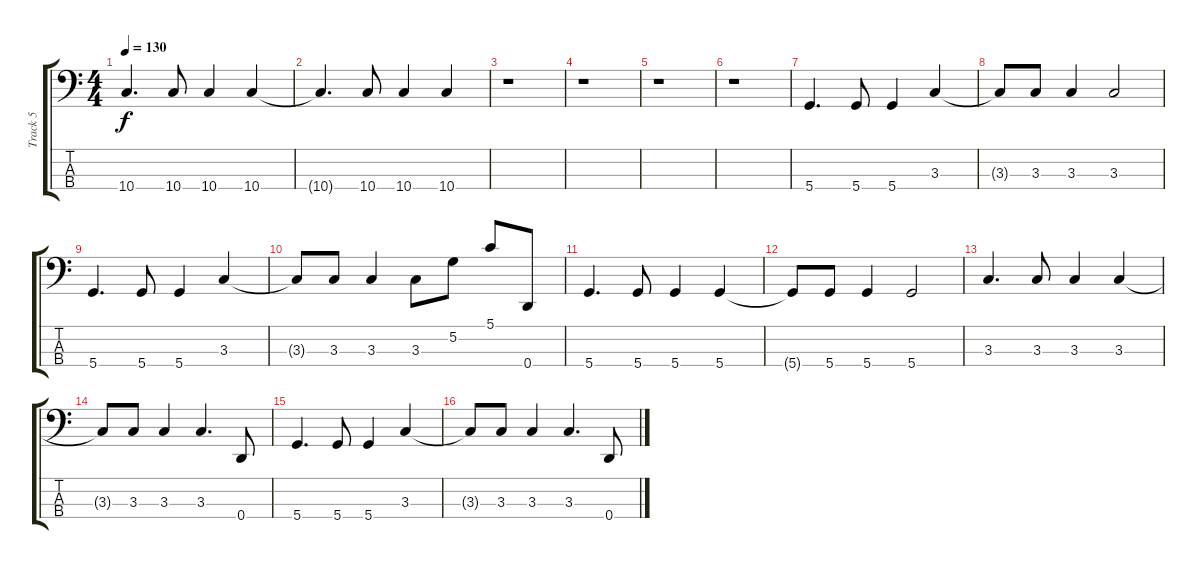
\track ("Track 5" "Track 5") {instrument electricbassfinger}
\staff {score tabs}
\tuning (G2 D2 A1 D1) {hide}
\ts (4 4)
\tempo 130
\clef f4
\ks c
10.4.4{d dy f} 10.4.8 10.4.4 10.4.4 |
10.4{t}.4{d} 10.4.8 10.4.4 10.4.4 |
r.1 |
r.1 |
r.1 |
r.1 |
5.4.4{d} 5.4.8 5.4.4 3.3.4 |
3.3{t}.8 3.3.8 3.3.4 3.3.2 |
5.4.4{d} 5.4.8 5.4.4 3.3.4 |
3.3{t}.8 3.3.8 3.3.4 3.3.8 5.2.8 5.1.8 0.4.8 |
5.4.4{d} 5.4.8 5.4.4 5.4.4 |
5.4{t}.8 5.4.8 5.4.4 5.4.2 |
3.3.4{d} 3.3.8 3.3.4 3.3.4 |
3.3{t}.8 3.3.8 3.3.4 3.3.4{d} 0.4.8 |
5.4.4{d} 5.4.8 5.4.4 3.3.4 |
3.3{t}.8 3.3.8 3.3.4 3.3.4{d} 0.4.8
